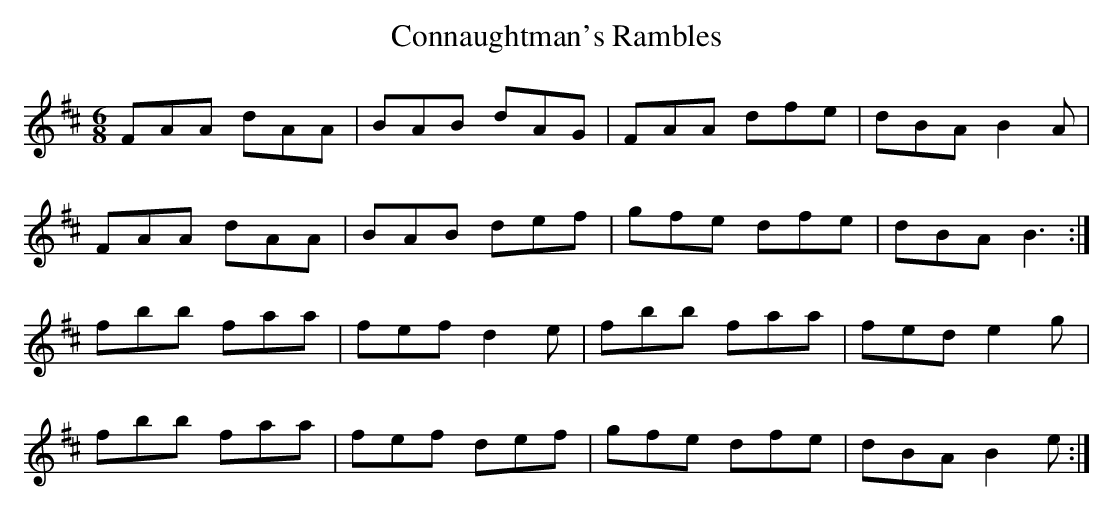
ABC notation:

X:1
T:Connaughtman's Rambles
M:6/8
L:1/8
K:Bm
FAA dAA|BAB dAG|FAA dfe|dBA B2A|
FAA dAA|BAB def|gfe dfe|dBA B3:|
fbb faa|fef d2e|fbb faa|fed e2g|
fbb faa|fef def|gfe dfe|dBA B2e:|
